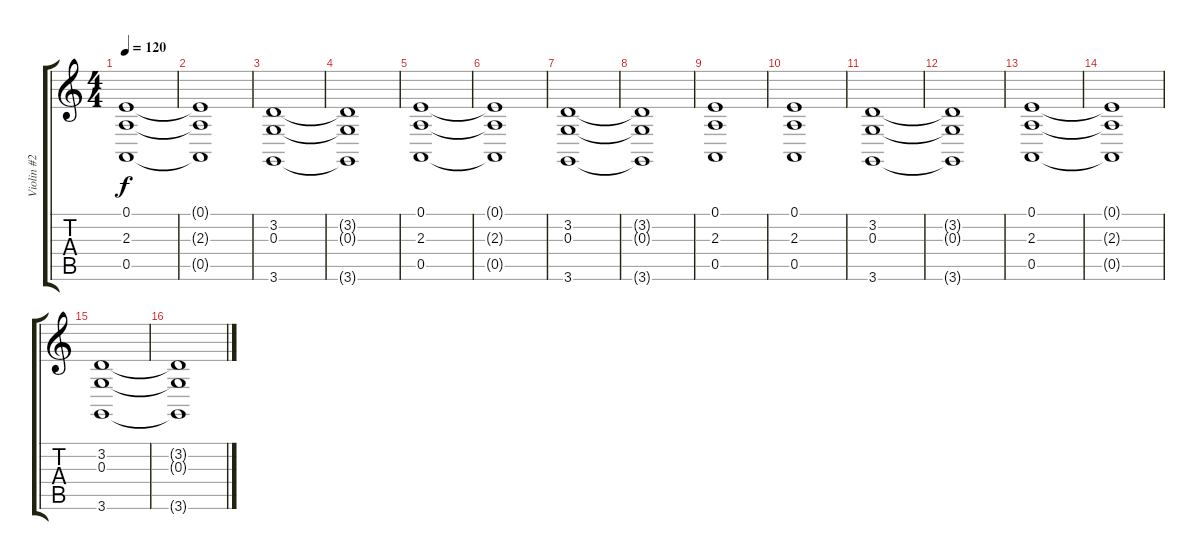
\track ("Violin #2" "Violin #2") {instrument violin}
\staff {score tabs}
\tuning (E4 B3 G3 D3 A2 E2) {hide}
\ts (4 4)
\tempo 120
\clef g2
\ks c
(0.1 2.3 0.5).1{dy f instrument violin} |
(0.1{t} 2.3{t} 0.5{t}).1 |
(3.2 0.3 3.6).1{volume 13} |
(3.2{t} 0.3{t} 3.6{t}).1 |
(0.1 2.3 0.5).1 |
(0.1{t} 2.3{t} 0.5{t}).1 |
(3.2 0.3 3.6).1 |
(3.2{t} 0.3{t} 3.6{t}).1 |
(0.1 2.3 0.5).1 |
(0.1 2.3 0.5).1 |
(3.2 0.3 3.6).1 |
(3.2{t} 0.3{t} 3.6{t}).1 |
(0.1 2.3 0.5).1 |
(0.1{t} 2.3{t} 0.5{t}).1 |
(3.2 0.3 3.6).1 |
(3.2{t} 0.3{t} 3.6{t}).1
